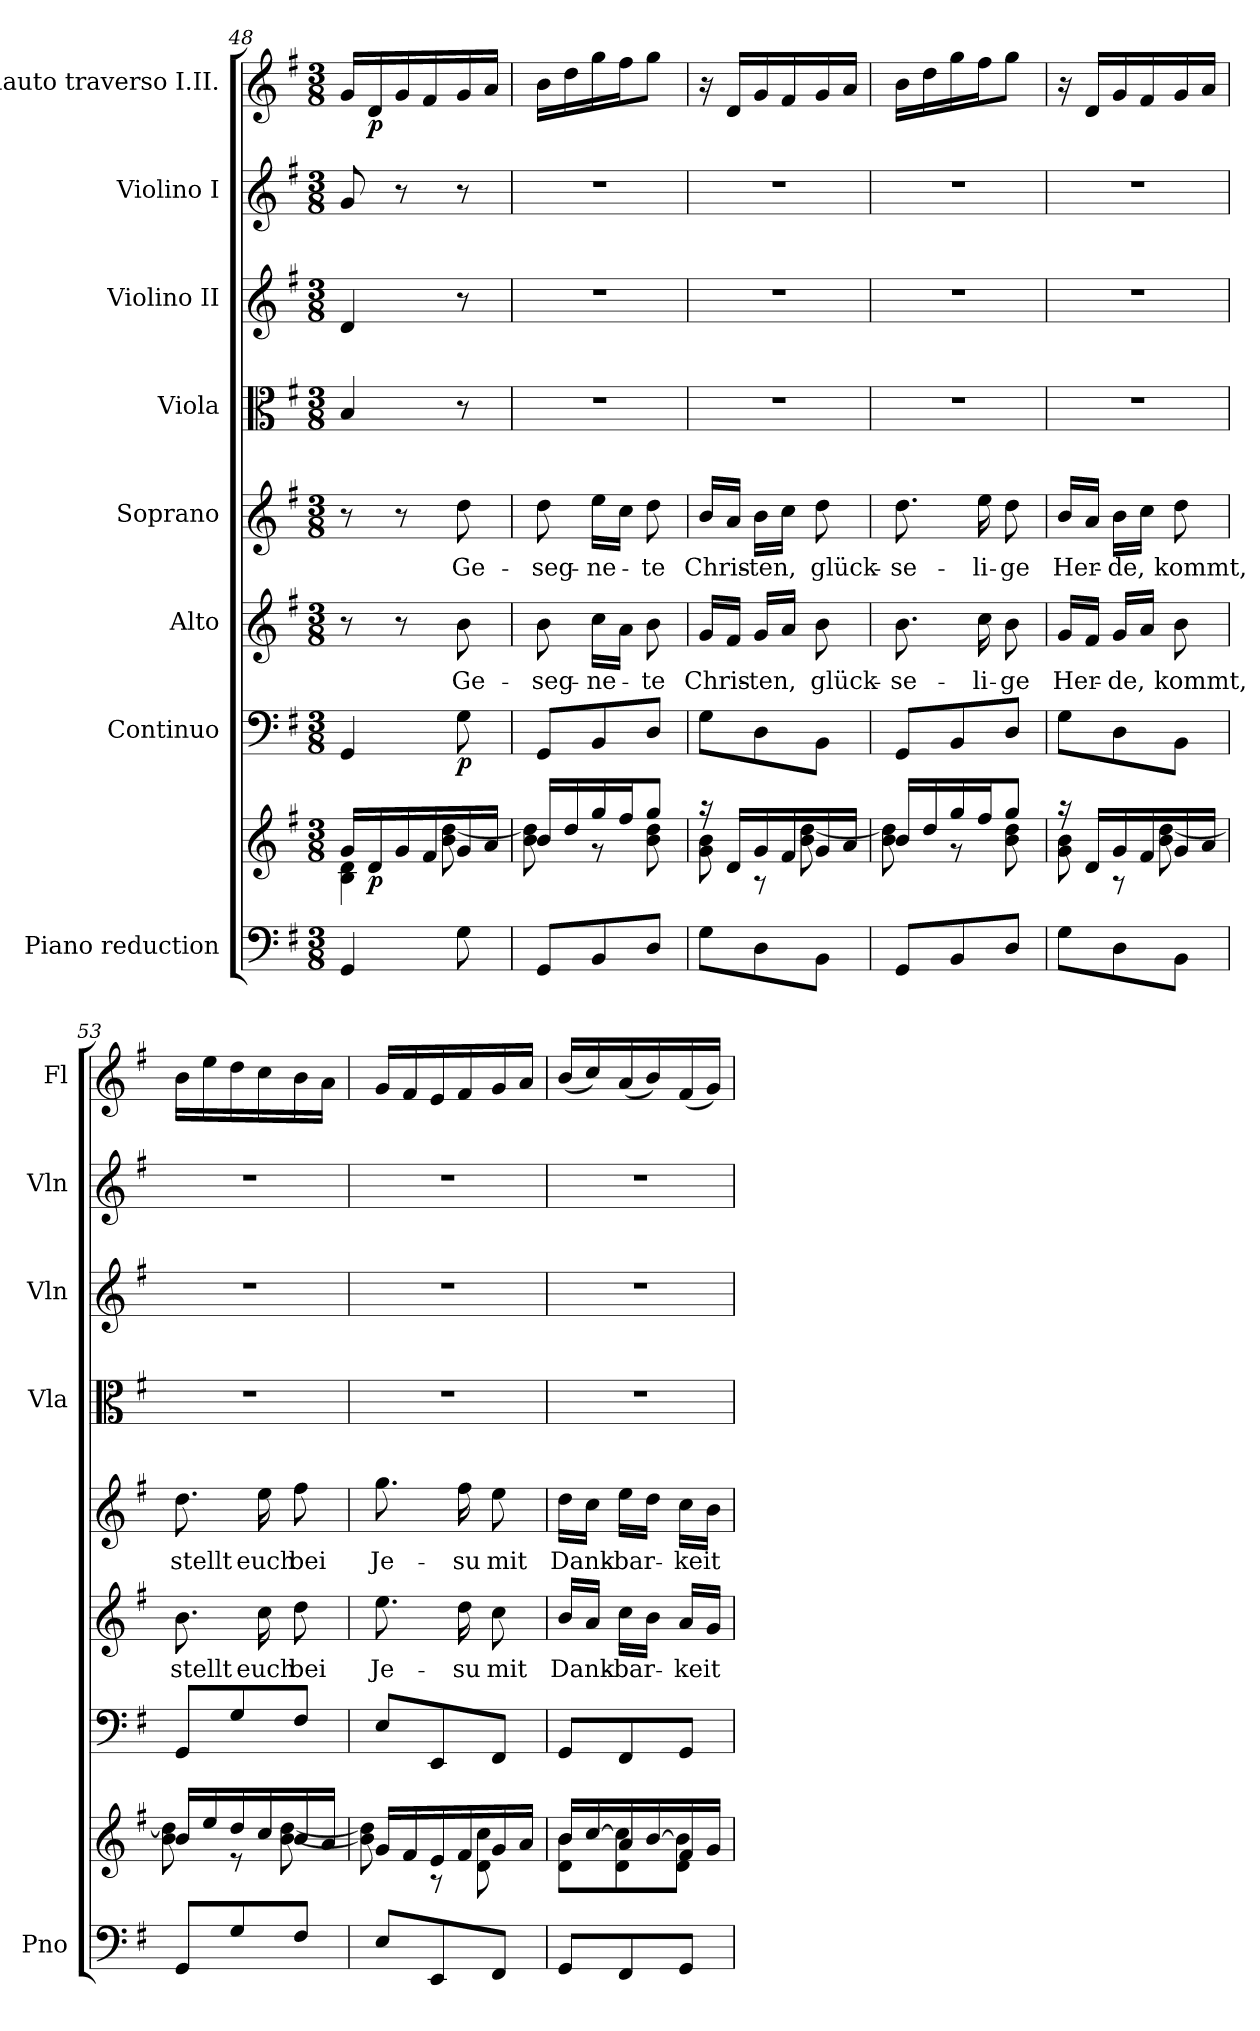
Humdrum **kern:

**kern	**kern	**dynam	**kern	**dynam	**kern	**text	**kern	**text	**kern	**kern	**kern	**kern	**dynam
*part8	*part8	*part8	*part7	*part7	*part6	*part6	*part5	*part5	*part4	*part3	*part2	*part1	*part1
*staff9	*staff8	*staff8/9	*staff7	*staff7	*staff6	*staff6	*staff5	*staff5	*staff4	*staff3	*staff2	*staff1	*staff1
*I"Piano reduction	*	*	*I"Continuo	*	*I"Alto	*	*I"Soprano	*	*I"Viola	*I"Violino II	*I"Violino I	*I"Flauto traverso I.II.	*
*I'Pno	*	*	*	*	*	*	*	*	*I'Vla	*I'Vln	*I'Vln	*I'Fl	*
*clefF4	*clefG2	*	*clefF4	*	*clefG2	*	*clefG2	*	*clefC3	*clefG2	*clefG2	*clefG2	*
*k[f#]	*k[f#]	*	*k[f#]	*	*k[f#]	*	*k[f#]	*	*k[f#]	*k[f#]	*k[f#]	*k[f#]	*
*M3/8	*M3/8	*	*M3/8	*	*M3/8	*	*M3/8	*	*M3/8	*M3/8	*M3/8	*M3/8	*
=48	=48	=48	=48	=48	=48	=48	=48	=48	=48	=48	=48	=48	=48
*	*^	*	*	*	*	*	*	*	*	*	*	*	*
4GG/	16g/LL	4B\ 4d\	.	4GG/	.	8r	.	8r	.	4B/	4d/	8g/	16g/LL	.
!	!	!	!LO:DY:b	!	!	!	!	!	!	!	!	!	!	!LO:DY:b
.	16d/	.	p	.	.	.	.	.	.	.	.	.	16d/	p
.	16g/	.	.	.	.	8r	.	8r	.	.	.	8r	16g/	.
.	16f#/	.	.	.	.	.	.	.	.	.	.	.	16f#/	.
!	!	!	!	!	!LO:DY:b	!	!LO:LY:b	!	!LO:LY:b	!	!	!	!	!
8G\	16g/	8b\ [>8dd\	.	8G\	p	8b\	Ge-	8dd\	Ge-	8r	8r	8r	16g/	.
.	16a/JJ	.	.	.	.	.	.	.	.	.	.	.	16a/JJ	.
=49	=49	=49	=49	=49	=49	=49	=49	=49	=49	=49	=49	=49	=49	=49
!	!	!	!	!	!	!	!LO:LY:b	!	!LO:LY:b	!	!	!	!	!
8GG/L	16b/LL	8b\ 8dd\]	.	8GG/L	.	8b\	-seg-	8dd\	-seg-	4.r	4.r	4.r	16b\LL	.
.	16dd/	.	.	.	.	.	.	.	.	.	.	.	16dd\	.
!	!	!	!	!	!	!	!LO:LY:b	!	!LO:LY:b	!	!	!	!	!
8BB/	16gg/	8r	.	8BB/	.	16cc\LL	-ne-	16ee\LL	-ne-	.	.	.	16gg\	.
.	16ff#/J	.	.	.	.	16a\JJ	.	16cc\JJ	.	.	.	.	16ff#\J	.
!	!	!	!	!	!	!	!LO:LY:b	!	!LO:LY:b	!	!	!	!	!
8D/J	8gg/J	8b\ 8dd\	.	8D/J	.	8b\	-te	8dd\	-te	.	.	.	8gg\J	.
=50	=50	=50	=50	=50	=50	=50	=50	=50	=50	=50	=50	=50	=50	=50
!	!	!	!	!	!	!	!LO:LY:b	!	!LO:LY:b	!	!	!	!	!
8G\L	16r	8g\ 8b\	.	8G\L	.	16g/LL	Chris-	16b/LL	Chris-	4.r	4.r	4.r	16r	.
.	16d/LL	.	.	.	.	16f#/JJ	.	16a/JJ	.	.	.	.	16d/LL	.
!	!	!	!	!	!	!	!LO:LY:b	!	!LO:LY:b	!	!	!	!	!
8D\	16g/	8r	.	8D\	.	16g/LL	-ten,	16b\LL	-ten,	.	.	.	16g/	.
.	16f#/	.	.	.	.	16a/JJ	.	16cc\JJ	.	.	.	.	16f#/	.
!	!	!	!	!	!	!	!LO:LY:b	!	!LO:LY:b	!	!	!	!	!
8BB\J	16g/	8b\ [>8dd\	.	8BB\J	.	8b\	glück-	8dd\	glück-	.	.	.	16g/	.
.	16a/JJ	.	.	.	.	.	.	.	.	.	.	.	16a/JJ	.
=51	=51	=51	=51	=51	=51	=51	=51	=51	=51	=51	=51	=51	=51	=51
!	!	!	!	!	!	!	!LO:LY:b	!	!LO:LY:b	!	!	!	!	!
8GG/L	16b/LL	8b\ 8dd\]	.	8GG/L	.	8.b\	-se-	8.dd\	-se-	4.r	4.r	4.r	16b\LL	.
.	16dd/	.	.	.	.	.	.	.	.	.	.	.	16dd\	.
8BB/	16gg/	8r	.	8BB/	.	.	.	.	.	.	.	.	16gg\	.
!	!	!	!	!	!	!	!LO:LY:b	!	!LO:LY:b	!	!	!	!	!
.	16ff#/J	.	.	.	.	16cc\	-li-	16ee\	-li-	.	.	.	16ff#\J	.
!	!	!	!	!	!	!	!LO:LY:b	!	!LO:LY:b	!	!	!	!	!
8D/J	8gg/J	8b\ 8dd\	.	8D/J	.	8b\	-ge	8dd\	-ge	.	.	.	8gg\J	.
!!LO:PB:g=z
=52	=52	=52	=52	=52	=52	=52	=52	=52	=52	=52	=52	=52	=52	=52
!	!	!	!	!	!	!	!LO:LY:b	!	!LO:LY:b	!	!	!	!	!
8G\L	16r	8g\ 8b\	.	8G\L	.	16g/LL	Her-	16b/LL	Her-	4.r	4.r	4.r	16r	.
.	16d/LL	.	.	.	.	16f#/JJ	.	16a/JJ	.	.	.	.	16d/LL	.
!	!	!	!	!	!	!	!LO:LY:b	!	!LO:LY:b	!	!	!	!	!
8D\	16g/	8r	.	8D\	.	16g/LL	-de,	16b\LL	-de,	.	.	.	16g/	.
.	16f#/	.	.	.	.	16a/JJ	.	16cc\JJ	.	.	.	.	16f#/	.
!	!	!	!	!	!	!	!LO:LY:b	!	!LO:LY:b	!	!	!	!	!
8BB\J	16g/	8b\ [>8dd\	.	8BB\J	.	8b\	kommt,	8dd\	kommt,	.	.	.	16g/	.
.	16a/JJ	.	.	.	.	.	.	.	.	.	.	.	16a/JJ	.
=53	=53	=53	=53	=53	=53	=53	=53	=53	=53	=53	=53	=53	=53	=53
!	!	!	!	!	!	!	!LO:LY:b	!	!LO:LY:b	!	!	!	!	!
8GG/L	16b/LL	8b\ 8dd\]	.	8GG/L	.	8.b\	stellt	8.dd\	stellt	4.r	4.r	4.r	16b\LL	.
.	16ee/	.	.	.	.	.	.	.	.	.	.	.	16ee\	.
8G/	16dd/	8r	.	8G/	.	.	.	.	.	.	.	.	16dd\	.
!	!	!	!	!	!	!	!LO:LY:b	!	!LO:LY:b	!	!	!	!	!
.	16cc/	.	.	.	.	16cc\	euch	16ee\	euch	.	.	.	16cc\	.
!	!	!	!	!	!	!	!LO:LY:b	!	!LO:LY:b	!	!	!	!	!
8F#/J	16b/	[>8b\ [>8dd\	.	8F#/J	.	8dd\	bei	8ff#\	bei	.	.	.	16b\	.
.	16a/JJ	.	.	.	.	.	.	.	.	.	.	.	16a\JJ	.
=54	=54	=54	=54	=54	=54	=54	=54	=54	=54	=54	=54	=54	=54	=54
!	!	!	!	!	!	!	!LO:LY:b	!	!LO:LY:b	!	!	!	!	!
8E/L	16g/LL	8b\] 8dd\]	.	8E/L	.	8.ee\	Je-	8.gg\	Je-	4.r	4.r	4.r	16g/LL	.
.	16f#/	.	.	.	.	.	.	.	.	.	.	.	16f#/	.
8EE/	16e/	8r	.	8EE/	.	.	.	.	.	.	.	.	16e/	.
!	!	!	!	!	!	!	!LO:LY:b	!	!LO:LY:b	!	!	!	!	!
.	16f#/	.	.	.	.	16dd\	-su	16ff#\	-su	.	.	.	16f#/	.
!	!	!	!	!	!	!	!LO:LY:b	!	!LO:LY:b	!	!	!	!	!
8FF#/J	16g/	8d\ 8cc\	.	8FF#/J	.	8cc\	mit	8ee\	mit	.	.	.	16g/	.
.	16a/JJ	.	.	.	.	.	.	.	.	.	.	.	16a/JJ	.
=55	=55	=55	=55	=55	=55	=55	=55	=55	=55	=55	=55	=55	=55	=55
!	!	!	!	!	!	!	!LO:LY:b	!	!LO:LY:b	!	!	!	!	!
8GG/L	16b/LL	8d\ 8b\L	.	8GG/L	.	16b/LL	Dank-	16dd\LL	Dank-	4.r	4.r	4.r	(16b/LL	.
.	[16cc/	.	.	.	.	16a/JJ	.	16cc\JJ	.	.	.	.	16cc/)	.
!	!	!	!	!	!	!	!LO:LY:b	!	!LO:LY:b	!	!	!	!	!
8FF#/	16a/	8d\ 8cc\]	.	8FF#/	.	16cc\LL	-bar-	16ee\LL	-bar-	.	.	.	(16a/	.
.	[16b/	.	.	.	.	16b\JJ	.	16dd\JJ	.	.	.	.	16b/)	.
!	!	!	!	!	!	!	!LO:LY:b	!	!LO:LY:b	!	!	!	!	!
8GG/J	16f#/	8d\ 8b\]J	.	8GG/J	.	16a/LL	-keit	16cc\LL	-keit	.	.	.	(16f#/	.
.	16g/JJ	.	.	.	.	16g/JJ	.	16b\JJ	.	.	.	.	16g/JJ)	.
*	*v	*v	*	*	*	*	*	*	*	*	*	*	*	*
=	=	=	=	=	=	=	=	=	=	=	=	=	=
*-	*-	*-	*-	*-	*-	*-	*-	*-	*-	*-	*-	*-	*-
